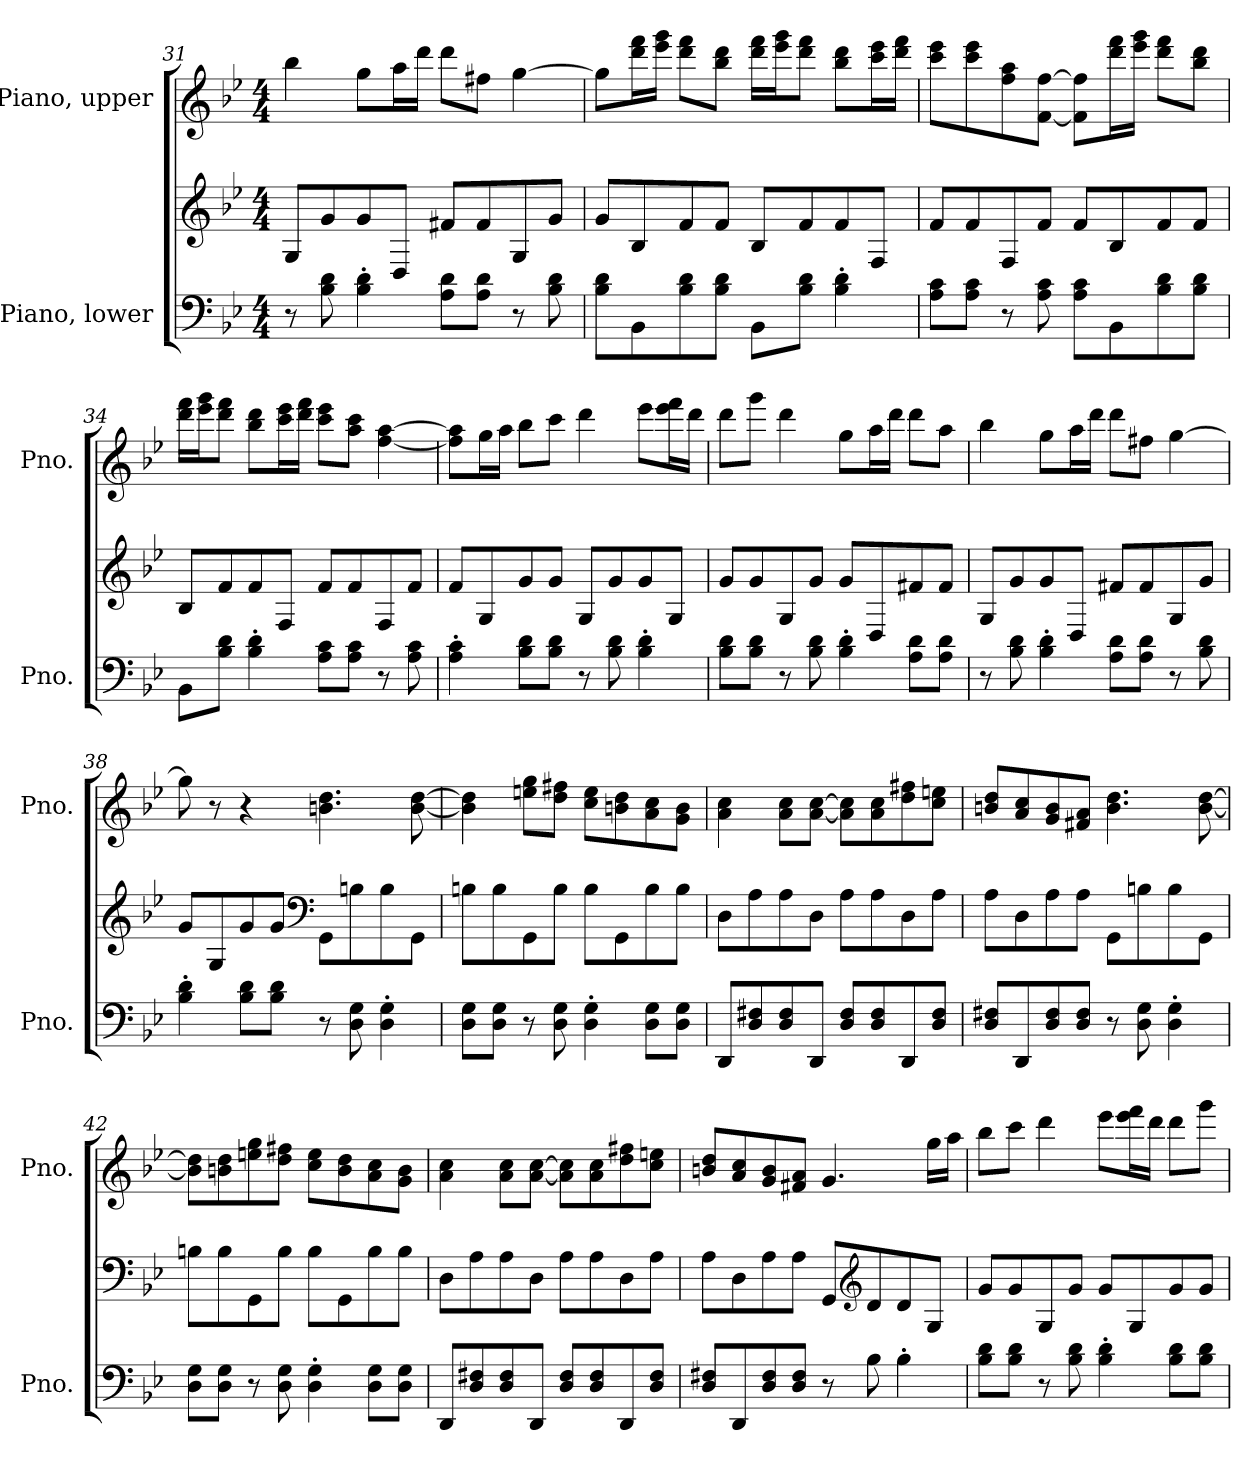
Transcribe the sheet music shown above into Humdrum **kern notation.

**kern	**kern	**kern
*part2	*part2	*part1
*staff3	*staff2	*staff1
*I"Piano, lower	*	*I"Piano, upper
*I'Pno.	*	*I'Pno.
*clefF4	*clefG2	*clefG2
*k[b-e-]	*k[b-e-]	*k[b-e-]
*M4/4	*M4/4	*M4/4
=31	=31	=31
8r	8G/L	4bb-\
8B-\ 8d\	8g/	.
4B-\' 4d\'	8g/	8gg\L
.	8D/J	16aa\L
.	.	16ddd\JJ
8A\ 8d\L	8f#X/L	8ddd\L
8A\ 8d\J	8f#/	8ff#X\J
8r	8G/	[4gg\
8B-\ 8d\	8g/J	.
=32	=32	=32
8B-\ 8d\L	8g/L	8gg\L]
8BB-\	8B-/	16ddd\ 16fff\L
.	.	16eee-\ 16ggg\JJ
8B-\ 8d\	8f/	8ddd\ 8fff\L
8B-\ 8d\J	8f/J	8bb-\ 8ddd\J
8BB-\L	8B-/L	16ddd\ 16fff\LL
.	.	16eee-\ 16ggg\J
8B-\ 8d\J	8f/	8ddd\ 8fff\J
4B-\' 4d\'	8f/	8bb-\ 8ddd\L
.	8F/J	16ccc\ 16eee-\L
.	.	16ddd\ 16fff\JJ
!!LO:LB:g=z
=33	=33	=33
8A\ 8c\L	8f/L	8ccc\ 8eee-\L
8A\ 8c\J	8f/	8ccc\ 8eee-\
8r	8F/	8ff\ 8aa\
8A\ 8c\	8f/J	[8f\ [8ff\J
8A\ 8c\L	8f/L	8f\] 8ff\]L
8BB-\	8B-/	16ddd\ 16fff\L
.	.	16eee-\ 16ggg\JJ
8B-\ 8d\	8f/	8ddd\ 8fff\L
8B-\ 8d\J	8f/J	8bb-\ 8ddd\J
=34	=34	=34
8BB-\L	8B-/L	16ddd\ 16fff\LL
.	.	16eee-\ 16ggg\J
8B-\ 8d\J	8f/	8ddd\ 8fff\J
4B-\' 4d\'	8f/	8bb-\ 8ddd\L
.	8F/J	16ccc\ 16eee-\L
.	.	16ddd\ 16fff\JJ
8A\ 8c\L	8f/L	8ccc\ 8eee-\L
8A\ 8c\J	8f/	8aa\ 8ccc\J
8r	8F/	[4ff\ [4aa\
8A\ 8c\	8f/J	.
=35	=35	=35
4A\' 4c\'	8f/L	8ff\] 8aa\]L
.	8G/	16gg\L
.	.	16aa\JJ
8B-\ 8d\L	8g/	8bb-\L
8B-\ 8d\J	8g/J	8ccc\J
8r	8G/L	4ddd\
8B-\ 8d\	8g/	.
4B-\' 4d\'	8g/	8eee-\L
.	8G/J	16eee-\ 16fff\L
.	.	16ddd\JJ
!!LO:LB:g=z
=36	=36	=36
8B-\ 8d\L	8g/L	8ddd\L
8B-\ 8d\J	8g/	8ggg\J
8r	8G/	4ddd\
8B-\ 8d\	8g/J	.
4B-\' 4d\'	8g/L	8gg\L
.	8D/	16aa\L
.	.	16ddd\JJ
8A\ 8d\L	8f#X/	8ddd\L
8A\ 8d\J	8f#/J	8aa\J
=37	=37	=37
8r	8G/L	4bb-\
8B-\ 8d\	8g/	.
4B-\' 4d\'	8g/	8gg\L
.	8D/J	16aa\L
.	.	16ddd\JJ
8A\ 8d\L	8f#X/L	8ddd\L
8A\ 8d\J	8f#/	8ff#X\J
8r	8G/	[4gg\
8B-\ 8d\	8g/J	.
=38	=38	=38
4B-\' 4d\'	8g/L	8gg\]
.	8G/	8r
8B-\ 8d\L	8g/	4r
8B-\ 8d\J	8g/J	.
*	*clefF4	*
8r	8GG\L	4.bn\ 4.dd\
8D\ 8G\	8Bn\	.
4D\' 4G\'	8B\	.
.	8GG\J	[8b\ [8dd\
!!LO:LB:g=z
=39	=39	=39
8D\ 8G\L	8Bn\L	4b\] 4dd\]
8D\ 8G\J	8B\	.
8r	8GG\	8een\ 8gg\L
8D\ 8G\	8B\J	8dd\ 8ff#X\J
4D\' 4G\'	8B\L	8cc\ 8ee\L
.	8GG\	8bn\ 8dd\
8D\ 8G\L	8B\	8a\ 8cc\
8D\ 8G\J	8B\J	8g\ 8b\J
=40	=40	=40
8DD/L	8D\L	4a\ 4cc\
8D/ 8F#X/	8A\	.
8D/ 8F#/	8A\	8a\ 8cc\L
8DD/J	8D\J	[8a\ [8cc\J
8D/ 8F#/L	8A\L	8a\] 8cc\]L
8D/ 8F#/	8A\	8a\ 8cc\
8DD/	8D\	8dd\ 8ff#X\
8D/ 8F#/J	8A\J	8cc\ 8een\J
=41	=41	=41
8D/ 8F#X/L	8A\L	8bn/ 8dd/L
8DD/	8D\	8a/ 8cc/
8D/ 8F#/	8A\	8g/ 8b/
8D/ 8F#/J	8A\J	8f#X/ 8a/J
8r	8GG\L	4.b\ 4.dd\
8D\ 8G\	8Bn\	.
4D\' 4G\'	8B\	.
.	8GG\J	[8b\ [8dd\
=42	=42	=42
8D\ 8G\L	8Bn\L	8b\] 8dd\]L
8D\ 8G\J	8B\	8bn\ 8dd\
8r	8GG\	8een\ 8gg\
8D\ 8G\	8B\J	8dd\ 8ff#X\J
4D\' 4G\'	8B\L	8cc\ 8ee\L
.	8GG\	8b\ 8dd\
8D\ 8G\L	8B\	8a\ 8cc\
8D\ 8G\J	8B\J	8g\ 8b\J
!!LO:PB:g=z
=43	=43	=43
8DD/L	8D\L	4a\ 4cc\
8D/ 8F#X/	8A\	.
8D/ 8F#/	8A\	8a\ 8cc\L
8DD/J	8D\J	[8a\ [8cc\J
8D/ 8F#/L	8A\L	8a\] 8cc\]L
8D/ 8F#/	8A\	8a\ 8cc\
8DD/	8D\	8dd\ 8ff#X\
8D/ 8F#/J	8A\J	8cc\ 8een\J
=44	=44	=44
8D/ 8F#X/L	8A\L	8bn/ 8dd/L
8DD/	8D\	8a/ 8cc/
8D/ 8F#/	8A\	8g/ 8b/
8D/ 8F#/J	8A\J	8f#X/ 8a/J
8r	8GG/L	4.g/
*	*clefG2	*
8B-\	8d/	.
4B-'\	8d/	.
.	8G/J	16gg\LL
.	.	16aa\JJ
=45	=45	=45
8B-\ 8d\L	8g/L	8bb-\L
8B-\ 8d\J	8g/	8ccc\J
8r	8G/	4ddd\
8B-\ 8d\	8g/J	.
4B-\' 4d\'	8g/L	8eee-\L
.	8G/	16eee-\ 16fff\L
.	.	16ddd\JJ
8B-\ 8d\L	8g/	8ddd\L
8B-\ 8d\J	8g/J	8ggg\J
=	=	=
*-	*-	*-
